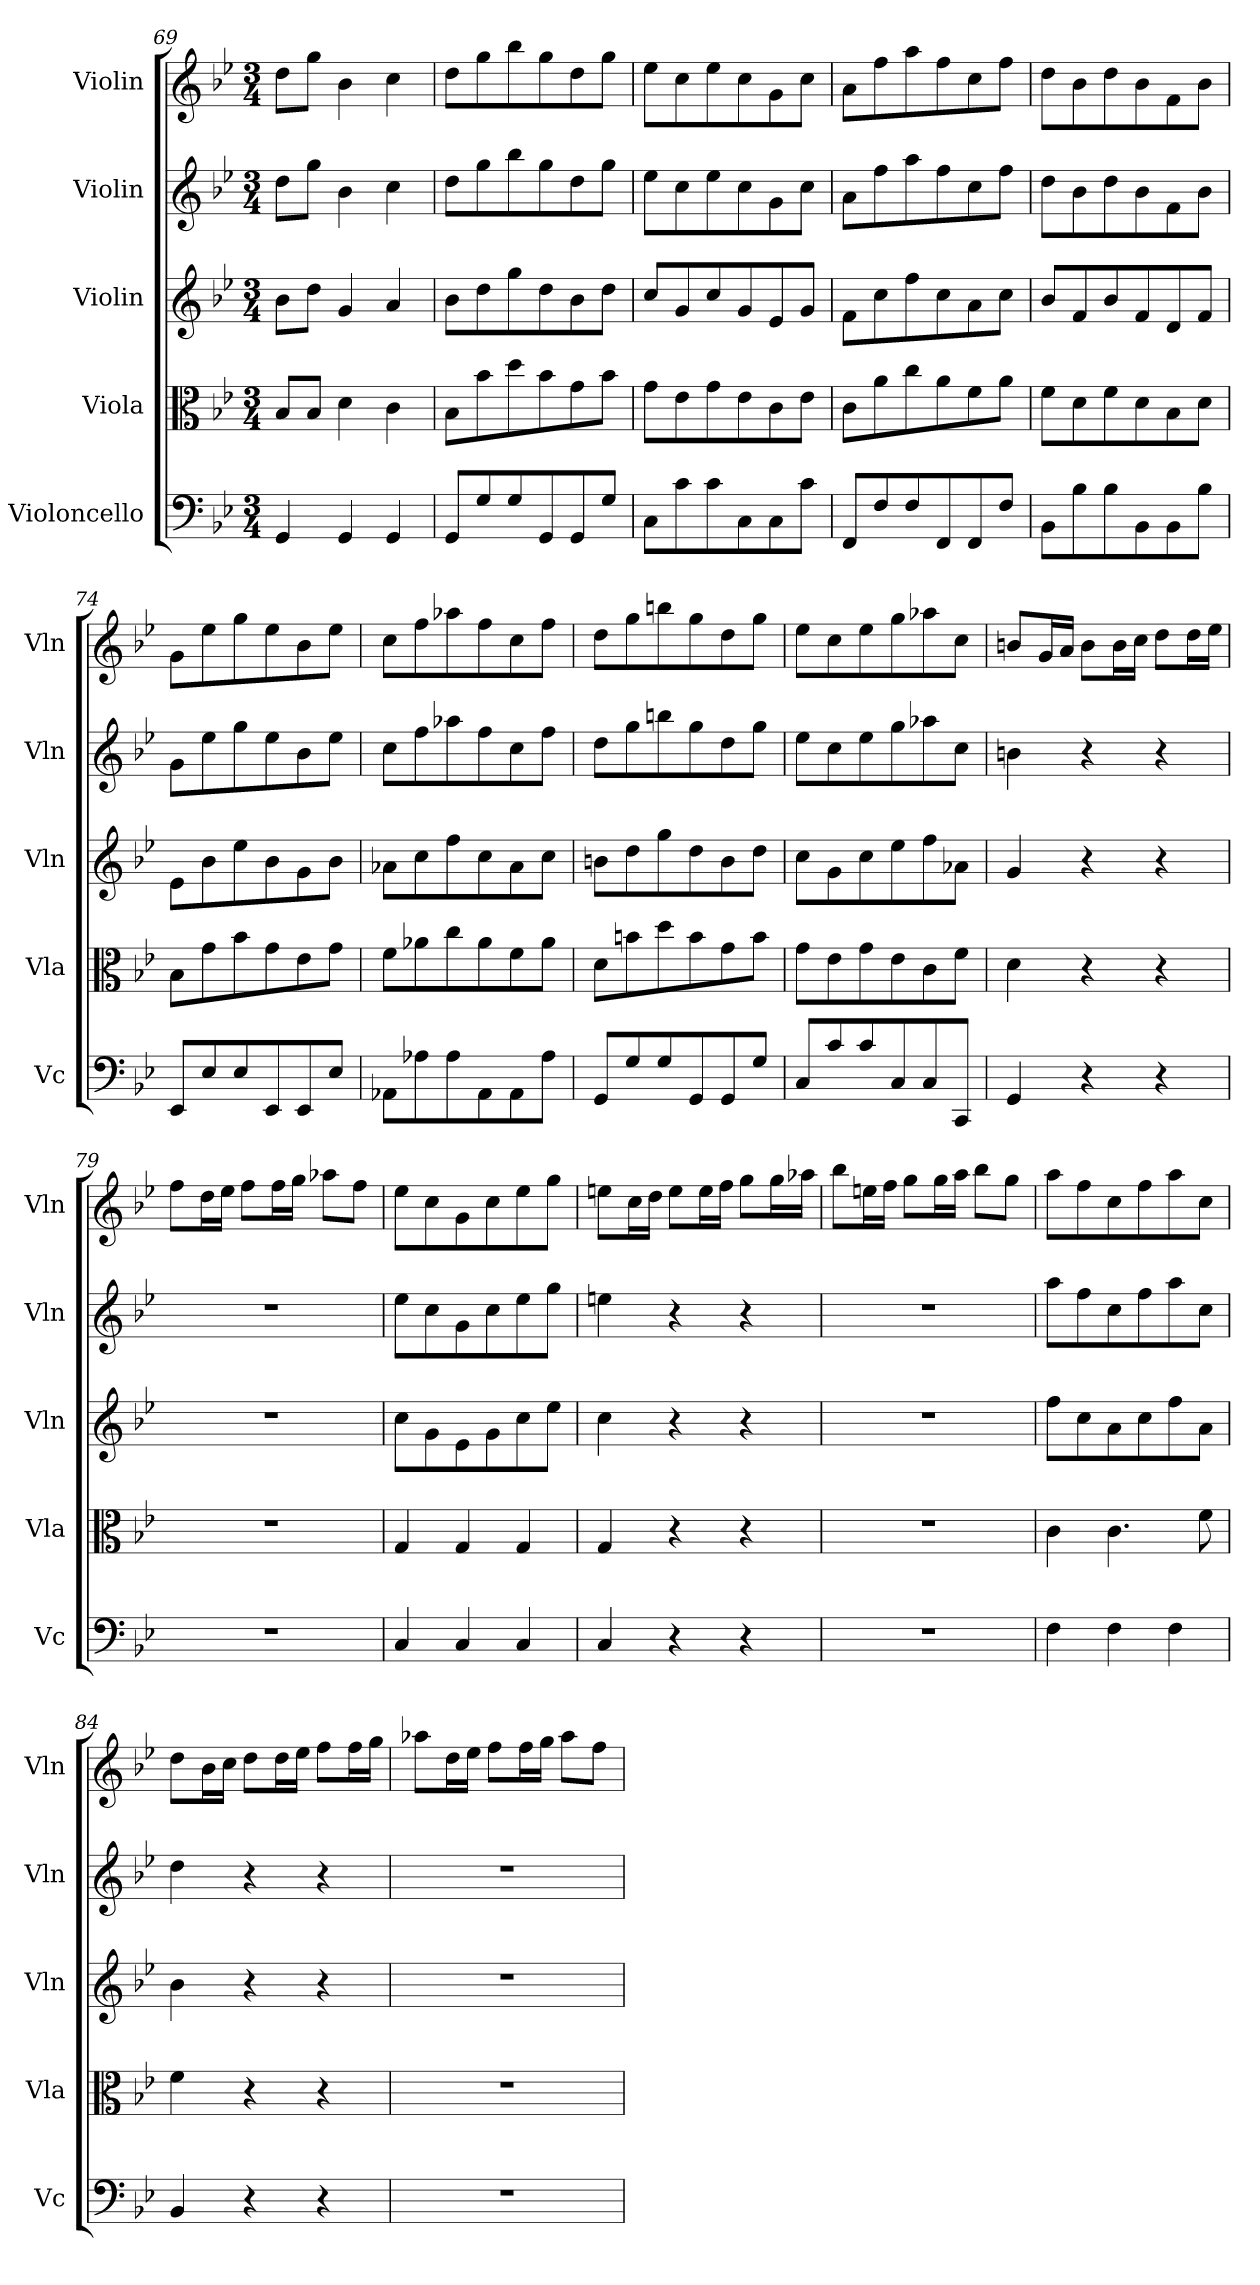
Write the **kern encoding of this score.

**kern	**kern	**kern	**kern	**kern
*part5	*part4	*part3	*part2	*part1
*staff5	*staff4	*staff3	*staff2	*staff1
*I"Violoncello	*I"Viola	*I"Violin	*I"Violin	*I"Violin
*I'Vc	*I'Vla	*I'Vln	*I'Vln	*I'Vln
*clefF4	*clefC3	*clefG2	*clefG2	*clefG2
*k[b-e-]	*k[b-e-]	*k[b-e-]	*k[b-e-]	*k[b-e-]
*M3/4	*M3/4	*M3/4	*M3/4	*M3/4
=69	=69	=69	=69	=69
4GG/	8B-/L	8b-\L	8dd\L	8dd\L
.	8B-/J	8dd\J	8gg\J	8gg\J
4GG/	4d\	4g/	4b-\	4b-\
4GG/	4c\	4a/	4cc\	4cc\
=70	=70	=70	=70	=70
8GG/L	8B-\L	8b-\L	8dd\L	8dd\L
8G/	8b-\	8dd\	8gg\	8gg\
8G/	8dd\	8gg\	8bb-\	8bb-\
8GG/	8b-\	8dd\	8gg\	8gg\
8GG/	8g\	8b-\	8dd\	8dd\
8G/J	8b-\J	8dd\J	8gg\J	8gg\J
=71	=71	=71	=71	=71
8C\L	8g\L	8cc/L	8ee-\L	8ee-\L
8c\	8e-\	8g/	8cc\	8cc\
8c\	8g\	8cc/	8ee-\	8ee-\
8C\	8e-\	8g/	8cc\	8cc\
8C\	8c\	8e-/	8g\	8g\
8c\J	8e-\J	8g/J	8cc\J	8cc\J
=72	=72	=72	=72	=72
8FF/L	8c\L	8f\L	8a\L	8a\L
8F/	8a\	8cc\	8ff\	8ff\
8F/	8cc\	8ff\	8aa\	8aa\
8FF/	8a\	8cc\	8ff\	8ff\
8FF/	8f\	8a\	8cc\	8cc\
8F/J	8a\J	8cc\J	8ff\J	8ff\J
=73	=73	=73	=73	=73
8BB-\L	8f\L	8b-/L	8dd\L	8dd\L
8B-\	8d\	8f/	8b-\	8b-\
8B-\	8f\	8b-/	8dd\	8dd\
8BB-\	8d\	8f/	8b-\	8b-\
8BB-\	8B-\	8d/	8f\	8f\
8B-\J	8d\J	8f/J	8b-\J	8b-\J
=74	=74	=74	=74	=74
8EE-/L	8B-\L	8e-\L	8g\L	8g\L
8E-/	8g\	8b-\	8ee-\	8ee-\
8E-/	8b-\	8ee-\	8gg\	8gg\
8EE-/	8g\	8b-\	8ee-\	8ee-\
8EE-/	8e-\	8g\	8b-\	8b-\
8E-/J	8g\J	8b-\J	8ee-\J	8ee-\J
=75	=75	=75	=75	=75
8AA-X\L	8f\L	8a-X\L	8cc\L	8cc\L
8A-X\	8a-X\	8cc\	8ff\	8ff\
8A-\	8cc\	8ff\	8aa-X\	8aa-X\
8AA-\	8a-\	8cc\	8ff\	8ff\
8AA-\	8f\	8a-\	8cc\	8cc\
8A-\J	8a-\J	8cc\J	8ff\J	8ff\J
=76	=76	=76	=76	=76
8GG/L	8d\L	8bn\L	8dd\L	8dd\L
8G/	8bn\	8dd\	8gg\	8gg\
8G/	8dd\	8gg\	8bbn\	8bbn\
8GG/	8b\	8dd\	8gg\	8gg\
8GG/	8g\	8b\	8dd\	8dd\
8G/J	8b\J	8dd\J	8gg\J	8gg\J
=77	=77	=77	=77	=77
8C/L	8g\L	8cc\L	8ee-\L	8ee-\L
8c/	8e-\	8g\	8cc\	8cc\
8c/	8g\	8cc\	8ee-\	8ee-\
8C/	8e-\	8ee-\	8gg\	8gg\
8C/	8c\	8ff\	8aa-X\	8aa-X\
8CC/J	8f\J	8a-X\J	8cc\J	8cc\J
=78	=78	=78	=78	=78
4GG/	4d\	4g/	4bn\	8bn/L
.	.	.	.	16g/L
.	.	.	.	16a/JJ
4r	4r	4r	4r	8b\L
.	.	.	.	16b\L
.	.	.	.	16cc\JJ
4r	4r	4r	4r	8dd\L
.	.	.	.	16dd\L
.	.	.	.	16ee-\JJ
=79	=79	=79	=79	=79
2.r	2.r	2.r	2.r	8ff\L
.	.	.	.	16dd\L
.	.	.	.	16ee-\JJ
.	.	.	.	8ff\L
.	.	.	.	16ff\L
.	.	.	.	16gg\JJ
.	.	.	.	8aa-X\L
.	.	.	.	8ff\J
=80	=80	=80	=80	=80
4C/	4G/	8cc\L	8ee-\L	8ee-\L
.	.	8g\	8cc\	8cc\
4C/	4G/	8e-\	8g\	8g\
.	.	8g\	8cc\	8cc\
4C/	4G/	8cc\	8ee-\	8ee-\
.	.	8ee-\J	8gg\J	8gg\J
=81	=81	=81	=81	=81
4C/	4G/	4cc\	4een\	8een\L
.	.	.	.	16cc\L
.	.	.	.	16dd\JJ
4r	4r	4r	4r	8ee\L
.	.	.	.	16ee\L
.	.	.	.	16ff\JJ
4r	4r	4r	4r	8gg\L
.	.	.	.	16gg\L
.	.	.	.	16aa-X\JJ
=82	=82	=82	=82	=82
2.r	2.r	2.r	2.r	8bb-\L
.	.	.	.	16een\L
.	.	.	.	16ff\JJ
.	.	.	.	8gg\L
.	.	.	.	16gg\L
.	.	.	.	16aa\JJ
.	.	.	.	8bb-\L
.	.	.	.	8gg\J
=83	=83	=83	=83	=83
4F\	4c\	8ff\L	8aa\L	8aa\L
.	.	8cc\	8ff\	8ff\
4F\	4.c\	8a\	8cc\	8cc\
.	.	8cc\	8ff\	8ff\
4F\	.	8ff\	8aa\	8aa\
.	8f\	8a\J	8cc\J	8cc\J
=84	=84	=84	=84	=84
4BB-/	4f\	4b-\	4dd\	8dd\L
.	.	.	.	16b-\L
.	.	.	.	16cc\JJ
4r	4r	4r	4r	8dd\L
.	.	.	.	16dd\L
.	.	.	.	16ee-\JJ
4r	4r	4r	4r	8ff\L
.	.	.	.	16ff\L
.	.	.	.	16gg\JJ
=85	=85	=85	=85	=85
2.r	2.r	2.r	2.r	8aa-X\L
.	.	.	.	16dd\L
.	.	.	.	16ee-\JJ
.	.	.	.	8ff\L
.	.	.	.	16ff\L
.	.	.	.	16gg\JJ
.	.	.	.	8aa-\L
.	.	.	.	8ff\J
=	=	=	=	=
*-	*-	*-	*-	*-
